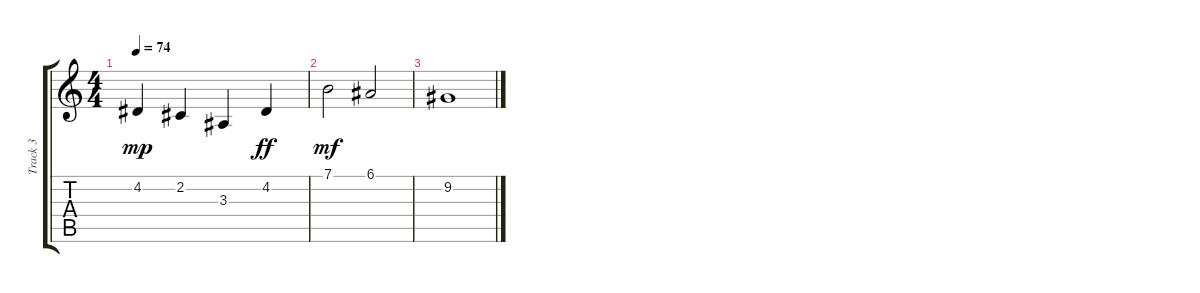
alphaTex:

\track ("Track 3" "Track 3") {instrument frenchhorn}
\staff {score tabs}
\tuning (E4 B3 G3 D3 A2 E2) {hide}
\ts (4 4)
\tempo 74
\clef g2
\ks c
4.2.4{dy mp volume 10 balance 8 instrument frenchhorn} 2.2.4 3.3.4 4.2.4{dy ff} |
7.1.2{dy mf} 6.1.2 |
9.2.1
